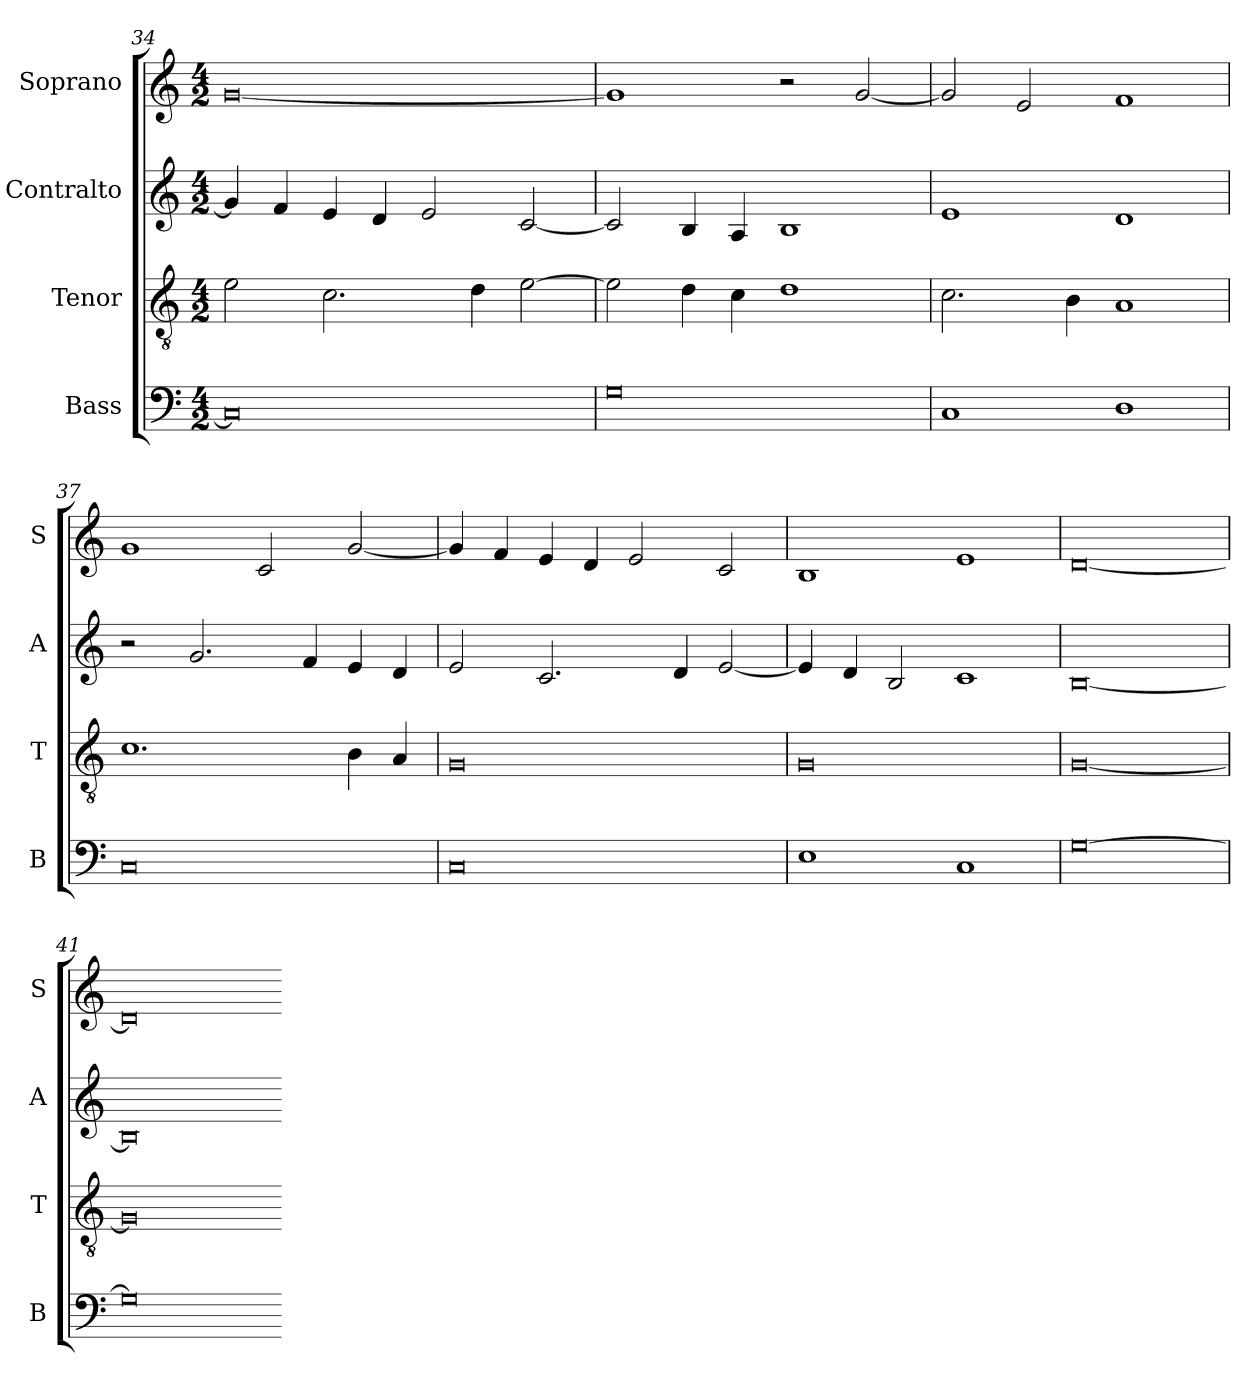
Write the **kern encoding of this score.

**kern	**kern	**kern	**kern
*part4	*part3	*part2	*part1
*staff4	*staff3	*staff2	*staff1
*I"Bass	*I"Tenor	*I"Contralto	*I"Soprano
*I'B	*I'T	*I'A	*I'S
*clefF4	*clefGv2	*clefG2	*clefG2
*k[]	*k[]	*k[]	*k[]
*G:mix	*G:mix	*G:mix	*G:mix
*M4/2	*M4/2	*M4/2	*M4/2
=34	=34	=34	=34
0C]	2e	4g]	[0g
.	.	4f	.
.	2.c	4e	.
.	.	4d	.
.	.	2e	.
.	4d	.	.
.	[2e	[2c	.
=35	=35	=35	=35
0G	2e]	2c]	1g]
.	4d	4B	.
.	4c	4A	.
.	1d	1B	2r
.	.	.	[2g
=36	=36	=36	=36
1C	2.c	1e	2g]
.	.	.	2e
.	4B	.	.
1D	1A	1d	1f
=37	=37	=37	=37
0C	1.c	2r	1g
.	.	2.g	.
.	.	.	2c
.	.	4f	.
.	4B	4e	[2g
.	4A	4d	.
=38	=38	=38	=38
0C	0G	2e	4g]
.	.	.	4f
.	.	2.c	4e
.	.	.	4d
.	.	.	2e
.	.	4d	.
.	.	[2e	2c
=39	=39	=39	=39
1E	0G	4e]	1B
.	.	4d	.
.	.	2B	.
1C	.	1c	1e
=40	=40	=40	=40
[0G	[0G	[0B	[0d
=41	=41	=41	=41
0G]	0G]	0B]	0d]
=-	=-	=-	=-
*-	*-	*-	*-
